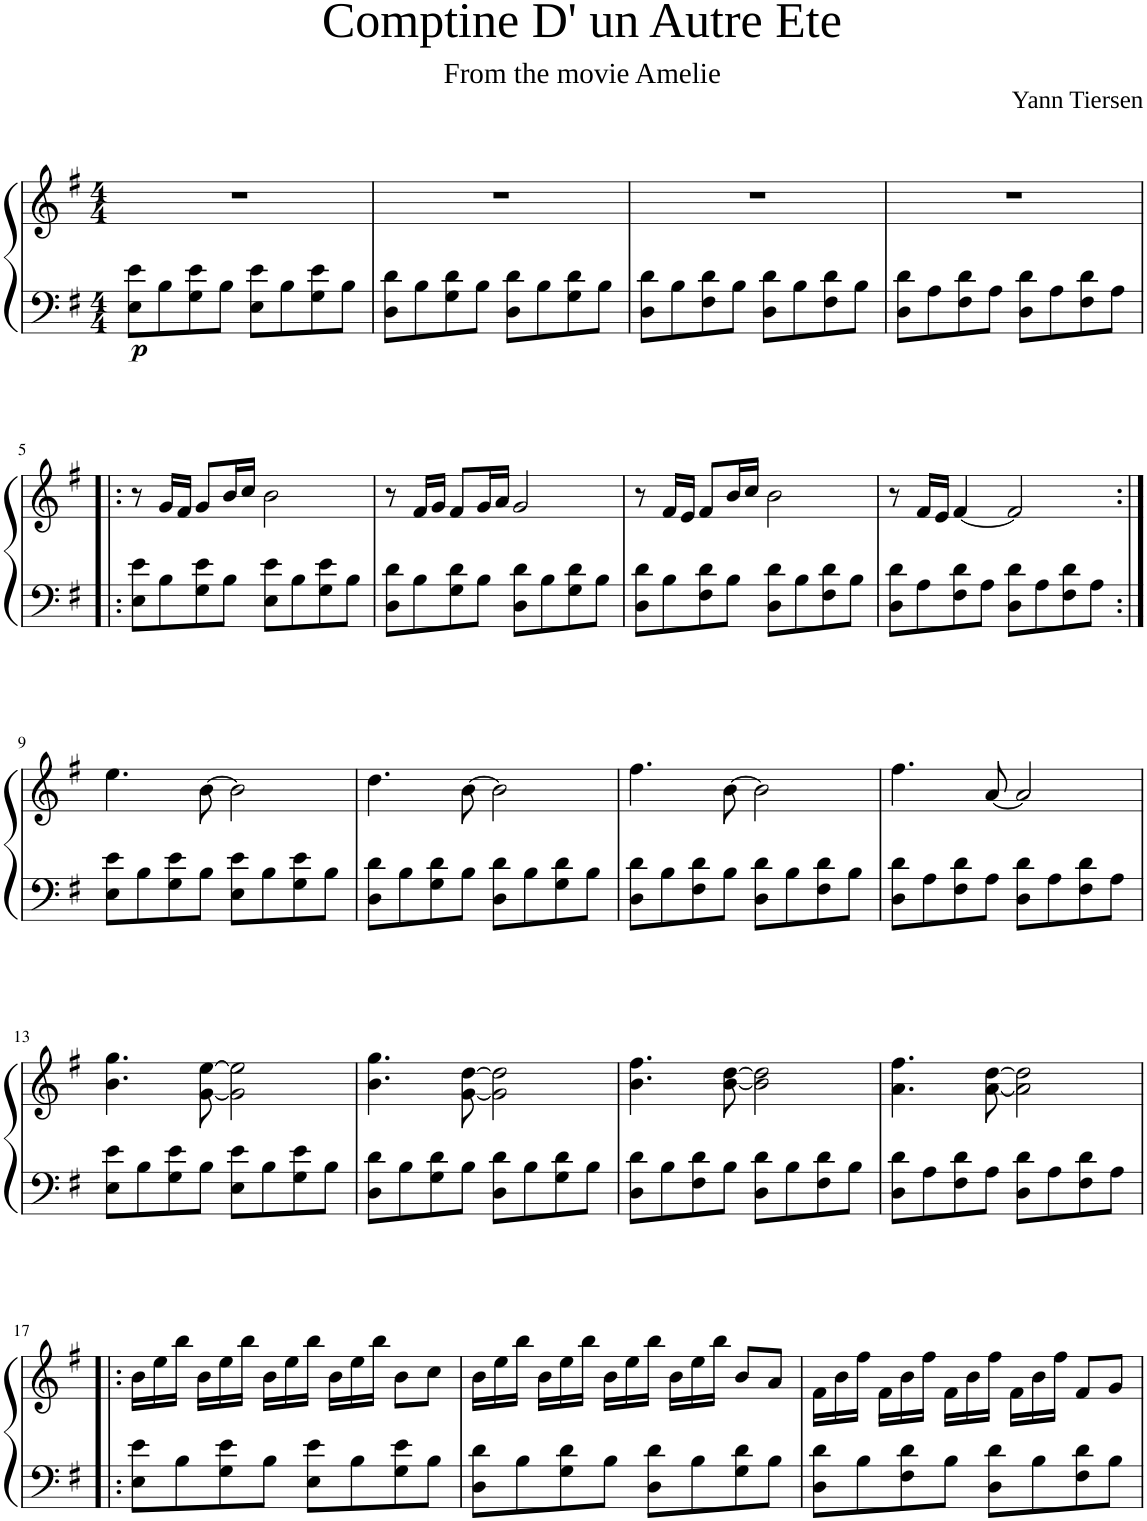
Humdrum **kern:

**kern	**kern	**dynam
*part1	*part1	*part1
*staff2	*staff1	*staff1/2
*I"Piano	*	*
*I'Pno	*	*
*clefF4	*clefG2	*
*k[f#]	*k[f#]	*
*M4/4	*M4/4	*
=1	=1	=1
!	!	!LO:DY:b=2
8E\ 8e\L	1r	p
8B\	.	.
8G\ 8e\	.	.
8B\J	.	.
8E\ 8e\L	.	.
8B\	.	.
8G\ 8e\	.	.
8B\J	.	.
=2	=2	=2
8D\ 8d\L	1r	.
8B\	.	.
8G\ 8d\	.	.
8B\J	.	.
8D\ 8d\L	.	.
8B\	.	.
8G\ 8d\	.	.
8B\J	.	.
=3	=3	=3
8D\ 8d\L	1r	.
8B\	.	.
8F#\ 8d\	.	.
8B\J	.	.
8D\ 8d\L	.	.
8B\	.	.
8F#\ 8d\	.	.
8B\J	.	.
=4	=4	=4
8D\ 8d\L	1r	.
8A\	.	.
8F#\ 8d\	.	.
8A\J	.	.
8D\ 8d\L	.	.
8A\	.	.
8F#\ 8d\	.	.
8A\J	.	.
!!LO:LB:g=z
=5!|:	=5!|:	=5!|:
8E\ 8e\L	8r	.
8B\	16g/LL	.
.	16f#/JJ	.
8G\ 8e\	8g/L	.
8B\J	16b/L	.
.	16cc/JJ	.
8E\ 8e\L	2b\	.
8B\	.	.
8G\ 8e\	.	.
8B\J	.	.
=6	=6	=6
8D\ 8d\L	8r	.
8B\	16f#/LL	.
.	16g/JJ	.
8G\ 8d\	8f#/L	.
8B\J	16g/L	.
.	16a/JJ	.
8D\ 8d\L	2g/	.
8B\	.	.
8G\ 8d\	.	.
8B\J	.	.
=7	=7	=7
8D\ 8d\L	8r	.
8B\	16f#/LL	.
.	16e/JJ	.
8F#\ 8d\	8f#/L	.
8B\J	16b/L	.
.	16cc/JJ	.
8D\ 8d\L	2b\	.
8B\	.	.
8F#\ 8d\	.	.
8B\J	.	.
=8	=8	=8
8D\ 8d\L	8r	.
8A\	16f#/LL	.
.	16e/JJ	.
8F#\ 8d\	[4f#/	.
8A\J	.	.
8D\ 8d\L	2f#/]	.
8A\	.	.
8F#\ 8d\	.	.
8A\J	.	.
!!LO:LB:g=z
=9:|!	=9:|!	=9:|!
8E\ 8e\L	4.ee\	.
8B\	.	.
8G\ 8e\	.	.
8B\J	[8b\	.
8E\ 8e\L	2b\]	.
8B\	.	.
8G\ 8e\	.	.
8B\J	.	.
=10	=10	=10
8D\ 8d\L	4.dd\	.
8B\	.	.
8G\ 8d\	.	.
8B\J	[8b\	.
8D\ 8d\L	2b\]	.
8B\	.	.
8G\ 8d\	.	.
8B\J	.	.
=11	=11	=11
8D\ 8d\L	4.ff#\	.
8B\	.	.
8F#\ 8d\	.	.
8B\J	[8b\	.
8D\ 8d\L	2b\]	.
8B\	.	.
8F#\ 8d\	.	.
8B\J	.	.
=12	=12	=12
8D\ 8d\L	4.ff#\	.
8A\	.	.
8F#\ 8d\	.	.
8A\J	[8a/	.
8D\ 8d\L	2a/]	.
8A\	.	.
8F#\ 8d\	.	.
8A\J	.	.
!!LO:LB:g=z
=13	=13	=13
8E\ 8e\L	4.b\ 4.gg\	.
8B\	.	.
8G\ 8e\	.	.
8B\J	[8g\ [8ee\	.
8E\ 8e\L	2g\] 2ee\]	.
8B\	.	.
8G\ 8e\	.	.
8B\J	.	.
=14	=14	=14
8D\ 8d\L	4.b\ 4.gg\	.
8B\	.	.
8G\ 8d\	.	.
8B\J	[8g\ [8dd\	.
8D\ 8d\L	2g\] 2dd\]	.
8B\	.	.
8G\ 8d\	.	.
8B\J	.	.
=15	=15	=15
8D\ 8d\L	4.b\ 4.ff#\	.
8B\	.	.
8F#\ 8d\	.	.
8B\J	[8b\ [8dd\	.
8D\ 8d\L	2b\] 2dd\]	.
8B\	.	.
8F#\ 8d\	.	.
8B\J	.	.
=16	=16	=16
8D\ 8d\L	4.a\ 4.ff#\	.
8A\	.	.
8F#\ 8d\	.	.
8A\J	[8a\ [8dd\	.
8D\ 8d\L	2a\] 2dd\]	.
8A\	.	.
8F#\ 8d\	.	.
8A\J	.	.
!!LO:LB:g=z
=17!|:	=17!|:	=17!|:
8E\ 8e\L	16b\LL	.
.	16ee\	.
8B\	16bb\JJ	.
.	16b\LL	.
8G\ 8e\	16ee\	.
.	16bb\JJ	.
8B\J	16b\LL	.
.	16ee\	.
8E\ 8e\L	16bb\JJ	.
.	16b\LL	.
8B\	16ee\	.
.	16bb\JJ	.
8G\ 8e\	8b\L	.
8B\J	8cc\J	.
=18	=18	=18
8D\ 8d\L	16b\LL	.
.	16ee\	.
8B\	16bb\JJ	.
.	16b\LL	.
8G\ 8d\	16ee\	.
.	16bb\JJ	.
8B\J	16b\LL	.
.	16ee\	.
8D\ 8d\L	16bb\JJ	.
.	16b\LL	.
8B\	16ee\	.
.	16bb\JJ	.
8G\ 8d\	8b/L	.
8B\J	8a/J	.
=19	=19	=19
8D\ 8d\L	16f#\LL	.
.	16b\	.
8B\	16ff#\JJ	.
.	16f#\LL	.
8F#\ 8d\	16b\	.
.	16ff#\JJ	.
8B\J	16f#\LL	.
.	16b\	.
8D\ 8d\L	16ff#\JJ	.
.	16f#\LL	.
8B\	16b\	.
.	16ff#\JJ	.
8F#\ 8d\	8f#/L	.
8B\J	8g/J	.
=	=	=
*-	*-	*-
